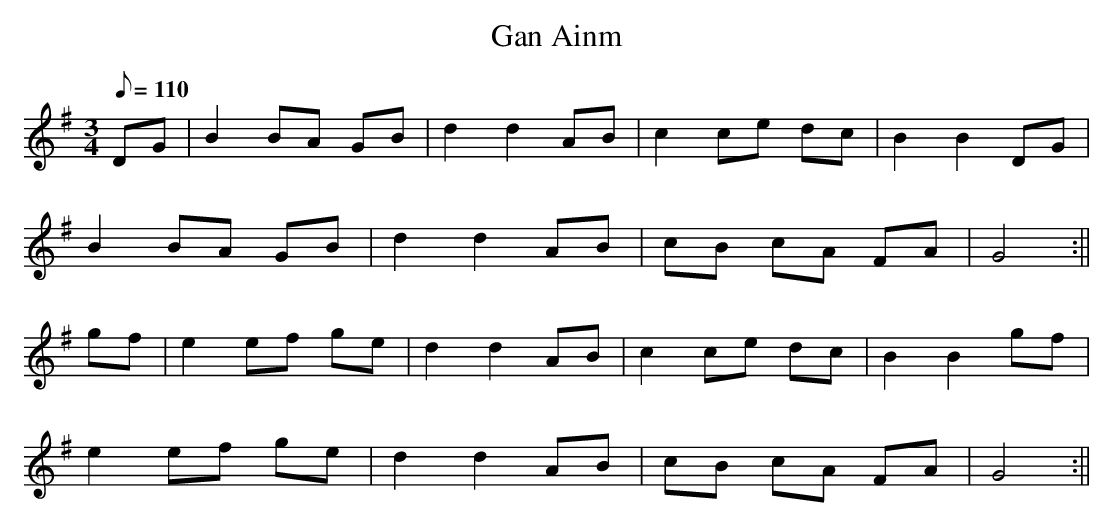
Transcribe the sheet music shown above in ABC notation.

X:1
T:Gan Ainm
M:3/4
L:1/8
Q:110
K:G
DG|B2 BA GB|d2 d2 AB|c2 ce dc| B2 B2 DG| !
   B2 BA GB|d2 d2 AB|cB cA FA|G4 :|| !
gf|e2 ef ge|d2 d2 AB|c2 ce dc|B2 B2 gf| !
   e2 ef ge|d2 d2 AB|cB cA FA|G4 :||
